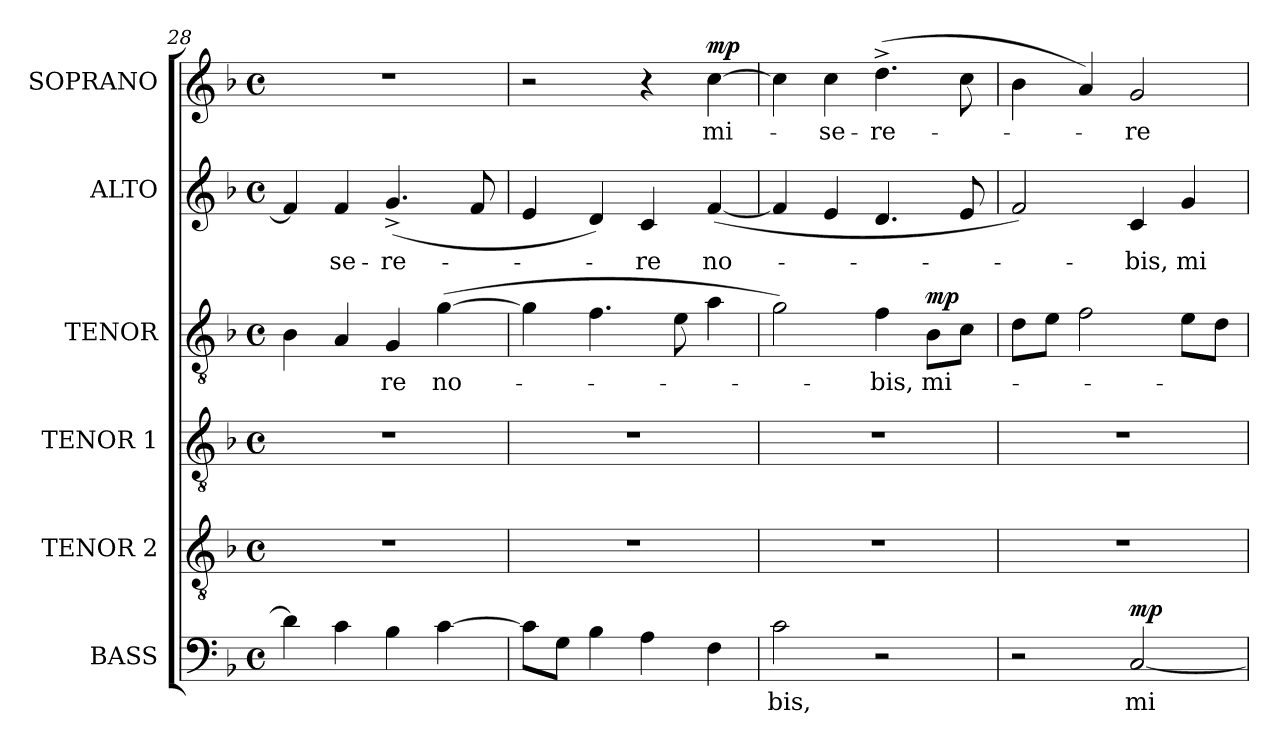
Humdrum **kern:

**kern	**text	**dynam	**kern	**kern	**kern	**text	**dynam	**kern	**text	**kern	**text	**dynam
*part6	*part6	*part6	*part5	*part4	*part3	*part3	*part3	*part2	*part2	*part1	*part1	*part1
*staff6	*staff6	*staff6	*staff5	*staff4	*staff3	*staff3	*staff3	*staff2	*staff2	*staff1	*staff1	*staff1
*I"BASS	*	*	*I"TENOR 2	*I"TENOR 1	*I"TENOR	*	*	*I"ALTO	*	*I"SOPRANO	*	*
*I'B.	*	*	*I'T2.	*I'T1.	*I'T.	*	*	*I'A.	*	*I'S.	*	*
*clefF4	*	*	*clefGv2	*clefGv2	*clefGv2	*	*	*clefG2	*	*clefG2	*	*
*	*	*	*ITrd7c12	*ITrd7c12	*ITrd7c12	*	*	*	*	*	*	*
*k[b-]	*	*	*k[b-]	*k[b-]	*k[b-]	*	*	*k[b-]	*	*k[b-]	*	*
*F:	*	*	*F:	*F:	*F:	*	*	*F:	*	*F:	*	*
*M4/4	*	*	*M4/4	*M4/4	*M4/4	*	*	*M4/4	*	*M4/4	*	*
*met(c)	*	*	*met(c)	*met(c)	*met(c)	*	*	*met(c)	*	*met(c)	*	*
=28	=28	=28	=28	=28	=28	=28	=28	=28	=28	=28	=28	=28
4di\]	.	.	1r	1r	4BB-i\	.	.	4fi/]	.	1r	.	.
!	!	!	!	!	!	!	!	!	!LO:LY:b:color=#000000	!	!	!
4ci\	.	.	.	.	4AAi/	.	.	4fi/	-se-	.	.	.
!	!	!	!	!	!	!LO:LY:b:color=#000000	!	!	!	!	!	!
!	!	!	!	!	!	!	!	!	!LO:LY:b:color=#000000	!	!	!
4B-i\	.	.	.	.	4GGi/	-re	.	(4.g^i/	-re-	.	.	.
!	!	!	!	!	!	!LO:LY:b:color=#000000	!	!	!	!	!	!
[4ci\	.	.	.	.	([4Gi\	no-	.	.	.	.	.	.
.	.	.	.	.	.	.	.	8fi/	.	.	.	.
!!LO:LB:g=z
=29	=29	=29	=29	=29	=29	=29	=29	=29	=29	=29	=29	=29
8ci\L]	.	.	1r	1r	4Gi\]	.	.	4ei/	.	2r	.	.
8Gi\J	.	.	.	.	.	.	.	.	.	.	.	.
4B-i\	.	.	.	.	4.Fi\	.	.	4di/)	.	.	.	.
!	!	!	!	!	!	!	!	!	!LO:LY:b:color=#000000	!	!	!
4Ai\	.	.	.	.	.	.	.	4ci/	-re	4r	.	.
.	.	.	.	.	8Ei\	.	.	.	.	.	.	.
!	!	!	!	!	!	!	!	!	!LO:LY:b:color=#000000	!	!	!
!	!	!	!	!	!	!	!	!	!	!	!LO:LY:b:color=#000000	!
4Fi\	.	.	.	.	4Ai\	.	.	([4fi/	no-	[4cci\	mi-	mp
=30	=30	=30	=30	=30	=30	=30	=30	=30	=30	=30	=30	=30
!	!LO:LY:b:color=#000000	!	!	!	!	!	!	!	!	!	!	!
2ci\	-bis,	.	1r	1r	2Gi\)	.	.	4fi/]	.	4cci\]	.	.
!	!	!	!	!	!	!	!	!	!	!	!LO:LY:b:color=#000000	!
.	.	.	.	.	.	.	.	4ei/	.	4cci\	-se-	.
!	!	!	!	!	!	!LO:LY:b:color=#000000	!	!	!	!	!	!
!	!	!	!	!	!	!	!	!	!	!	!LO:LY:b:color=#000000	!
2r	.	.	.	.	4Fi\	-bis,	.	4.di/	.	(4.dd^i\	-re-	.
!	!	!	!	!	!	!LO:LY:b:color=#000000	!	!	!	!	!	!
.	.	.	.	.	8BB-i\L	mi-	mp	.	.	.	.	.
.	.	.	.	.	8Ci\J	.	.	8ei/	.	8cci\	.	.
=31	=31	=31	=31	=31	=31	=31	=31	=31	=31	=31	=31	=31
2r	.	.	1r	1r	8Di\L	.	.	2fi/)	.	4b-i\	.	.
.	.	.	.	.	8Ei\J	.	.	.	.	.	.	.
.	.	.	.	.	2Fi\	.	.	.	.	4ai/)	.	.
!	!LO:LY:b:color=#000000	!	!	!	!	!	!	!	!	!	!	!
!	!	!	!	!	!	!	!	!	!LO:LY:b:color=#000000	!	!	!
!	!	!	!	!	!	!	!	!	!	!	!LO:LY:b:color=#000000	!
[2Ci/	mi-	mp	.	.	.	.	.	4ci/	-bis,	2gi/	-re	.
!	!	!	!	!	!	!	!	!	!LO:LY:b:color=#000000	!	!	!
.	.	.	.	.	8Ei\L	.	.	4gi/	mi-	.	.	.
.	.	.	.	.	8Di\J	.	.	.	.	.	.	.
=	=	=	=	=	=	=	=	=	=	=	=	=
*-	*-	*-	*-	*-	*-	*-	*-	*-	*-	*-	*-	*-
